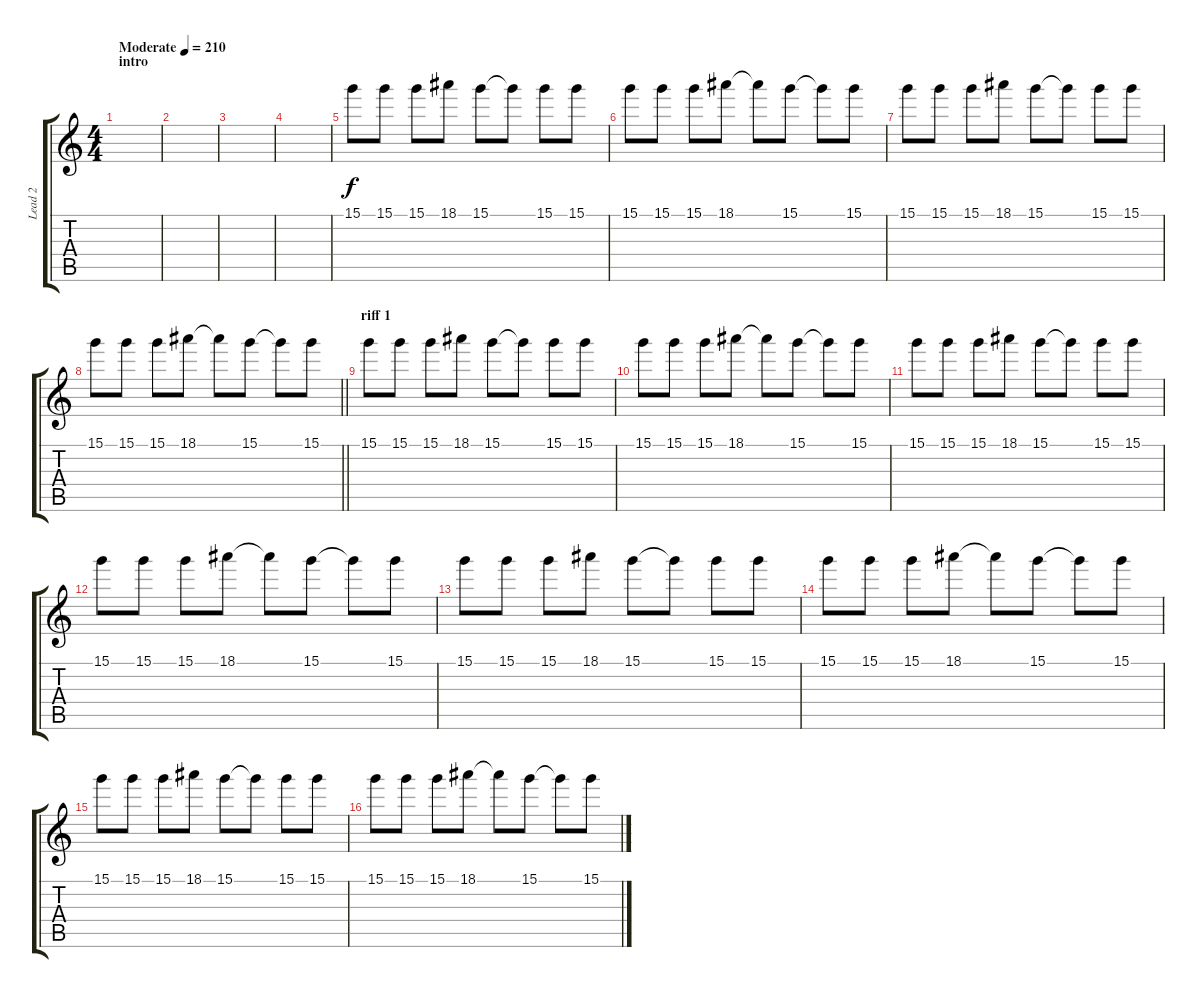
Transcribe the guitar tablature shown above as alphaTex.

\track ("Lead 2" "Lead 2") {instrument overdrivenguitar}
\staff {score tabs}
\tuning (E4 B3 G3 D3 A2 E2) {hide}
\ts (4 4)
\section ("" "intro")
\tempo (210 "Moderate")
\clef g2
\ks c
|
|
|
|
15.1.8 15.1.8 15.1.8 18.1.8 15.1.8 15.1{t}.8 15.1.8 15.1.8 |
15.1.8 15.1.8 15.1.8 18.1.8 18.1{t}.8 15.1.8 15.1{t}.8 15.1.8 |
15.1.8 15.1.8 15.1.8 18.1.8 15.1.8 15.1{t}.8 15.1.8 15.1.8 |
\barLineRight lightlight
15.1.8 15.1.8 15.1.8 18.1.8 18.1{t}.8 15.1.8 15.1{t}.8 15.1.8 |
\section ("" "riff 1")
15.1.8 15.1.8 15.1.8 18.1.8 15.1.8 15.1{t}.8 15.1.8 15.1.8 |
15.1.8 15.1.8 15.1.8 18.1.8 18.1{t}.8 15.1.8 15.1{t}.8 15.1.8 |
15.1.8 15.1.8 15.1.8 18.1.8 15.1.8 15.1{t}.8 15.1.8 15.1.8 |
15.1.8 15.1.8 15.1.8 18.1.8 18.1{t}.8 15.1.8 15.1{t}.8 15.1.8 |
15.1.8 15.1.8 15.1.8 18.1.8 15.1.8 15.1{t}.8 15.1.8 15.1.8 |
15.1.8 15.1.8 15.1.8 18.1.8 18.1{t}.8 15.1.8 15.1{t}.8 15.1.8 |
15.1.8 15.1.8 15.1.8 18.1.8 15.1.8 15.1{t}.8 15.1.8 15.1.8 |
15.1.8 15.1.8 15.1.8 18.1.8 18.1{t}.8 15.1.8 15.1{t}.8 15.1.8
